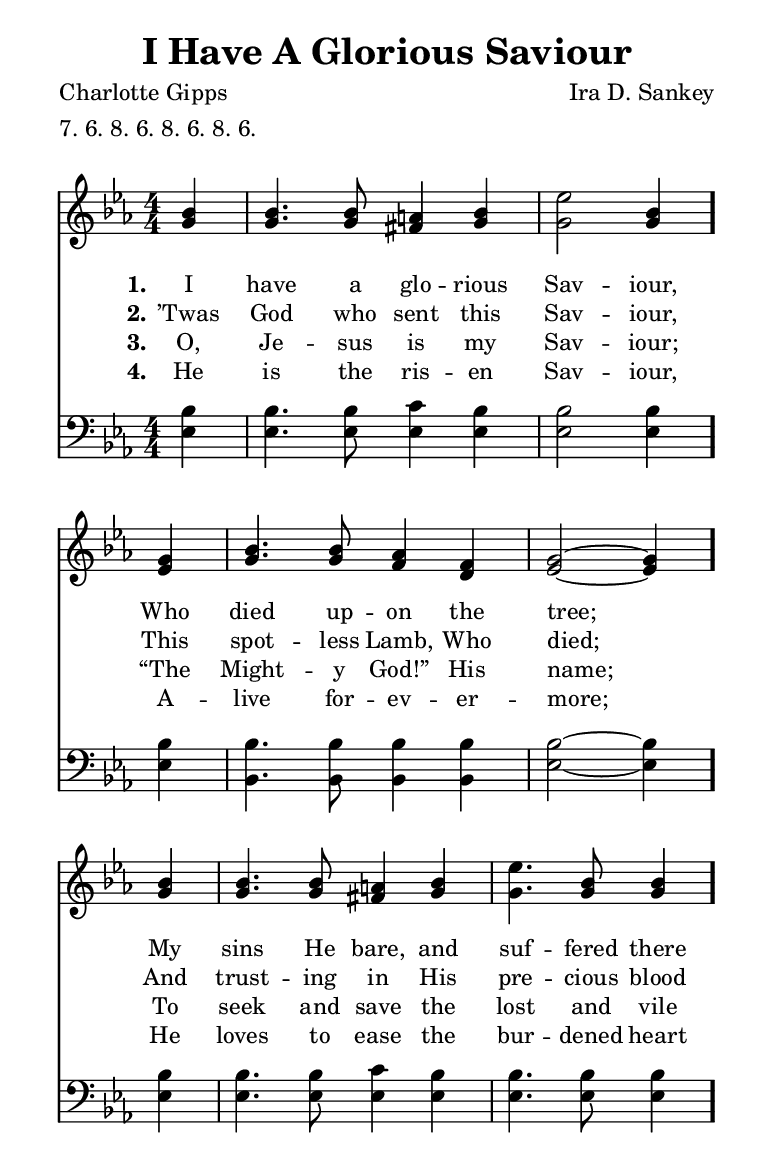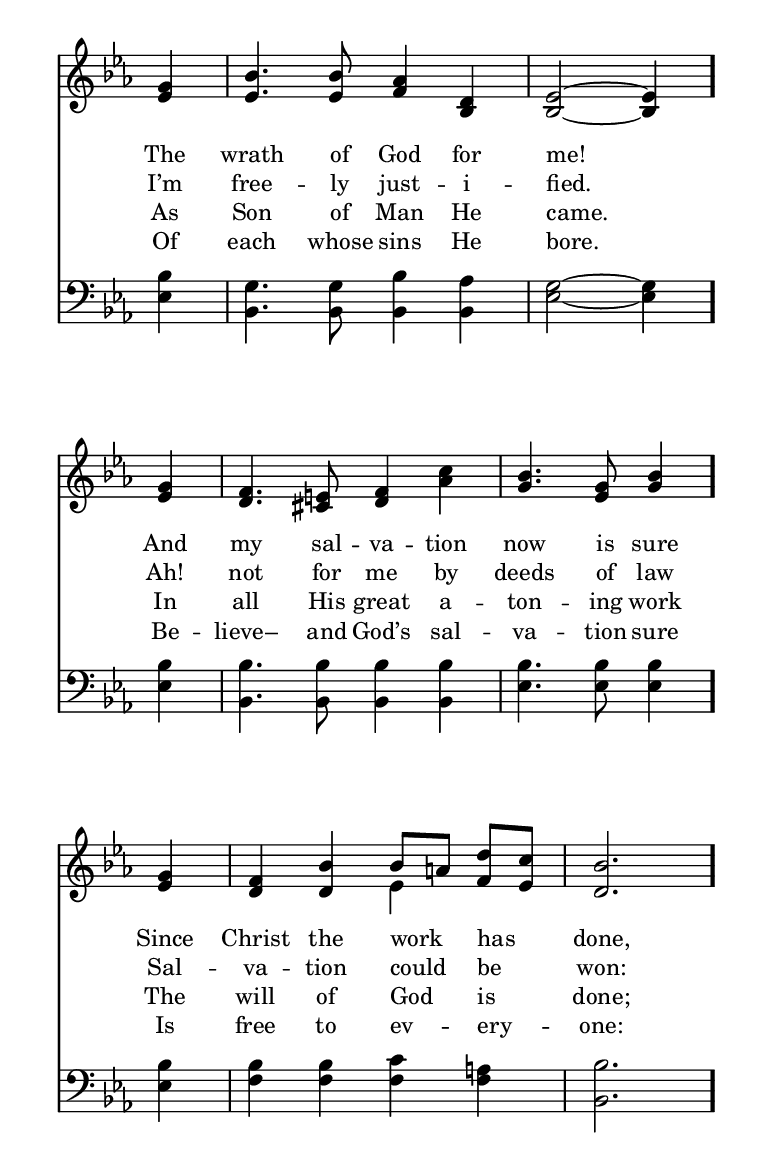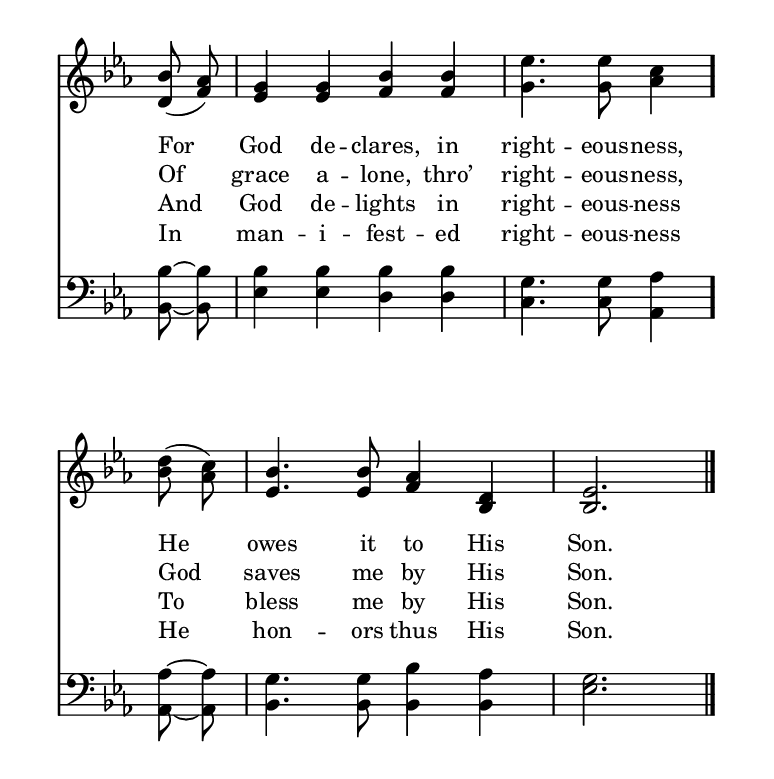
\include "common/global.ily"
\paper {
  \include "common/paper.ily"
  %ragged-bottom = ##t
  %ragged-last-bottom = ##t
  %systems-per-page = ##f
  %page-count = ##f
}

\header{
  hymnnumber = "95"
  title = "I Have A Glorious Saviour"
  tunename = "Beneath the Cross of Jesus"
  meter = "7. 6. 8. 6. 8. 6. 8. 6."
  poet = "Charlotte Gipps"
  composer = "Ira D. Sankey"
  %copyright = ""
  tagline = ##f
}

% for fermata in MIDI
ta = { \tempo 4=90 }
tb = { \tempo 4=45 }

patternAA = { c4 | c4. c8 c4 c4 | c2 c4 }
patternAB = { c4 | c4. c8 c4 c4 | c4. c8 c4 }
patternAC = { c8 c8 | c4 c4 c4 c4 | c4. c8 c4 }

patternBA = { c4 | c4. c8 c4 c4 | c2 ~ c4 }
patternBB = { c4 | c4 c4 c8[ c8] c8[ c8] | c2. }
patternBC = { c4 | c4 c4 c4      c8[ c8] | c2. }
patternBD = { c4 | c4 c4 c4      c4      | c2. }
patternBE = { c8 c8 | c4. c8 c4 c4 | c2. }

global = {
  \include "common/overrides.ily"
  \override Staff.TimeSignature.style = #'numbered % original has `c`
  \time 4/4
  \override Score.MetronomeMark.transparent = ##t % hide all fermata changes too
  \ta
  \key ees \major
  \partial 4
  \autoBeamOff
}

notesSoprano = {
\global
\relative c'' {

  \changePitch \patternAA { bes | bes bes a bes | ees bes }
  \changePitch \patternBA { g | bes bes aes f | g g }
  \changePitch \patternAB { bes | bes bes a bes | ees bes bes }
  \changePitch \patternBA { g | bes bes aes d, | ees ees }

  \changePitch \patternAB { g | f e f c' | bes g bes }
  \changePitch \patternBB { g | f bes bes a d c | bes }
  \changePitch \patternAC { bes( aes) | g g bes bes | ees ees c }
  \changePitch \patternBE { d( c) | bes bes aes d, | ees }

  \bar "|."

}
}

notesAlto = {
\global
\relative e' {

  \changePitch \patternAA { g | g g fis g | g g }
  \changePitch \patternBA { ees | g g f d | ees ees }
  \changePitch \patternAB { g | g g fis g | g g g }
  \changePitch \patternBA { ees | ees ees f bes, | bes bes }

  \changePitch \patternAB { ees | d cis d aes' | g ees g }
  \changePitch \patternBC { ees | d d ees f ees | d }
  \changePitch \patternAC { d( f) | ees ees f f | g g aes }
  \changePitch \patternBE { bes( aes) | ees ees f bes, | bes }

}
}

notesTenor = {
\global
\relative a {

  \changePitch \patternAA { bes | bes bes c bes | bes bes }
  \changePitch \patternBA { bes | bes bes bes bes | bes bes }
  \changePitch \patternAB { bes | bes bes c bes | bes bes bes }
  \changePitch \patternBA { bes | g g bes aes | g g }

  \changePitch \patternAB { bes | bes bes bes bes | bes bes bes }
  \changePitch \patternBD { bes | bes bes c a | bes }
  \changePitch \patternAC { bes ~ bes | bes bes bes bes | g g aes }
  \changePitch \patternBE { aes ~ aes | g g bes aes g }

}
}

notesBass = {
\global
\relative f {

  \changePitch \patternAA { ees | ees ees ees ees | ees ees }
  \changePitch \patternBA { ees | bes bes bes bes | ees ees }
  \changePitch \patternAB { ees | ees ees ees ees | ees ees ees }
  \changePitch \patternBA { ees | bes bes bes bes | ees ees }

  \changePitch \patternAB { ees | bes bes bes bes | ees ees ees }
  \changePitch \patternBD { ees | f f f f | bes, }
  \changePitch \patternAC { bes ~ bes | ees ees d d | c c aes }
  \changePitch \patternBE { aes ~ aes | bes bes bes bes | ees }

}
}

wordsA = \lyricmode {
\set stanza = "1."

I have a glo -- rious Sav -- iour, \bar "."
Who died up -- on the tree; \bar "." \break
My sins He bare, and suf -- fered there \bar "."
The wrath of God for me! \bar "." \break
And my sal -- va -- tion now is sure \bar "."
Since Christ the work has done, \bar "." \break
For God de -- clares, in right -- eous -- ness, \bar "."
He owes it to His Son. \bar "." \break

}

wordsB = \lyricmode {
\set stanza = "2."

’Twas God who sent this Sav -- iour,
This spot -- less Lamb, Who died;
And trust -- ing in His pre -- cious blood
I’m free -- ly just -- i -- fied.
Ah! not for me by deeds of law
Sal -- va -- tion could be won:
Of grace a -- lone, thro’ right -- eous -- ness,
God saves me by His Son.

}

wordsC = \lyricmode {
\set stanza = "3."

O, Je -- sus is my Sav -- iour;
“The Might -- y God!” His name;
To seek and save the lost and vile
As Son of Man He came.
In all His great a -- ton -- ing work
The will of God is done;
And God de -- lights in right -- eous -- ness
To bless me by His Son.

}

wordsD = \lyricmode {
\set stanza = "4."

He is the ris -- en Sav -- iour,
A -- live for -- ev -- er -- more;
He loves to ease the bur -- dened heart
Of each whose sins He bore.
Be -- lieve– and God’s sal -- va -- tion sure
Is free to ev -- ery -- one:
In man -- i -- fest -- ed right -- eous -- ness
He hon -- ors thus His Son.

}

\score {
  \context ChoirStaff <<
    \context Staff = upper <<
      \set Staff.autoBeaming = ##f
      \set ChoirStaff.systemStartDelimiter = #'SystemStartBar
      \set ChoirStaff.printPartCombineTexts = ##f
      \partcombine #'(2 . 9) \notesSoprano \notesAlto
      \context NullVoice = sopranos { \voiceOne << \notesSoprano >> }
      \context NullVoice = altos { \voiceTwo << \notesAlto >> }
      \context Lyrics = one   \lyricsto sopranos \wordsA
      \context Lyrics = two   \lyricsto sopranos \wordsB
      \context Lyrics = three \lyricsto sopranos \wordsC
      \context Lyrics = four  \lyricsto sopranos \wordsD
    >>
    \context Staff = men <<
      \set Staff.autoBeaming = ##f
      \clef bass
      \set ChoirStaff.printPartCombineTexts = ##f
      \partcombine #'(2 . 9) \notesTenor \notesBass
      \context NullVoice = tenors { \voiceOne << \notesTenor >> }
      \context NullVoice = basses { \voiceTwo << \notesBass >> }
    >>
  >>
  \layout {
    \include "common/layout.ily"
  }
  \midi{
    \include "common/midi.ily"
  }
}

\version "2.19.49"  % necessary for upgrading to future LilyPond versions.

% vi:set et ts=2 sw=2 ai nocindent syntax=lilypond:
